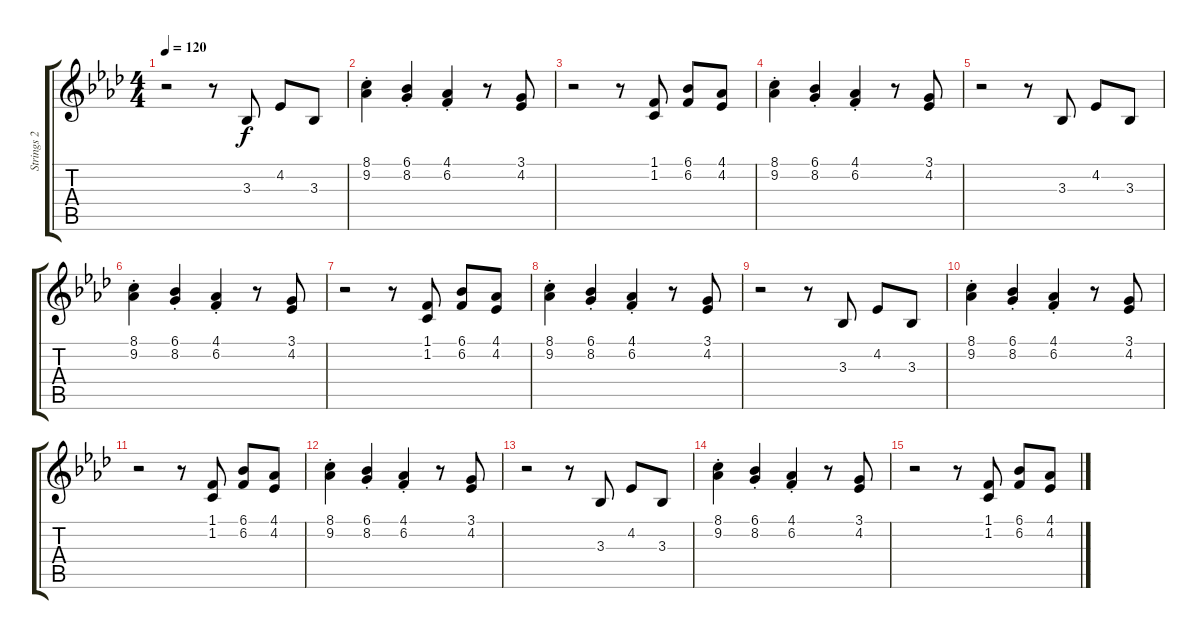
\track ("Strings 2" "Strings 2") {instrument stringensemble1}
\staff {score tabs}
\tuning (E4 B3 G3 D3 A2 E2) {hide}
\ts (4 4)
\tempo 120
\clef g2
\ks ab
r.2{dy f} r.8 3.3.8 4.2.8 3.3.8 |
(8.1{st} 9.2{st}).4 (6.1{st} 8.2{st}).4 (4.1{st} 6.2{st}).4 r.8 (3.1 4.2).8 |
r.2 r.8 (1.1 1.2).8 (6.1 6.2).8 (4.1 4.2).8 |
(8.1{st} 9.2{st}).4 (6.1{st} 8.2{st}).4 (4.1{st} 6.2{st}).4 r.8 (3.1 4.2).8 |
r.2 r.8 3.3.8 4.2.8 3.3.8 |
(8.1{st} 9.2{st}).4 (6.1{st} 8.2{st}).4 (4.1{st} 6.2{st}).4 r.8 (3.1 4.2).8 |
r.2 r.8 (1.1 1.2).8 (6.1 6.2).8 (4.1 4.2).8 |
(8.1{st} 9.2{st}).4 (6.1{st} 8.2{st}).4 (4.1{st} 6.2{st}).4 r.8 (3.1 4.2).8 |
r.2 r.8 3.3.8 4.2.8 3.3.8 |
(8.1{st} 9.2{st}).4 (6.1{st} 8.2{st}).4 (4.1{st} 6.2{st}).4 r.8 (3.1 4.2).8 |
r.2 r.8 (1.1 1.2).8 (6.1 6.2).8 (4.1 4.2).8 |
(8.1{st} 9.2{st}).4 (6.1{st} 8.2{st}).4 (4.1{st} 6.2{st}).4 r.8 (3.1 4.2).8 |
r.2 r.8 3.3.8 4.2.8 3.3.8 |
(8.1{st} 9.2{st}).4 (6.1{st} 8.2{st}).4 (4.1{st} 6.2{st}).4 r.8 (3.1 4.2).8 |
r.2 r.8 (1.1 1.2).8 (6.1 6.2).8 (4.1 4.2).8
